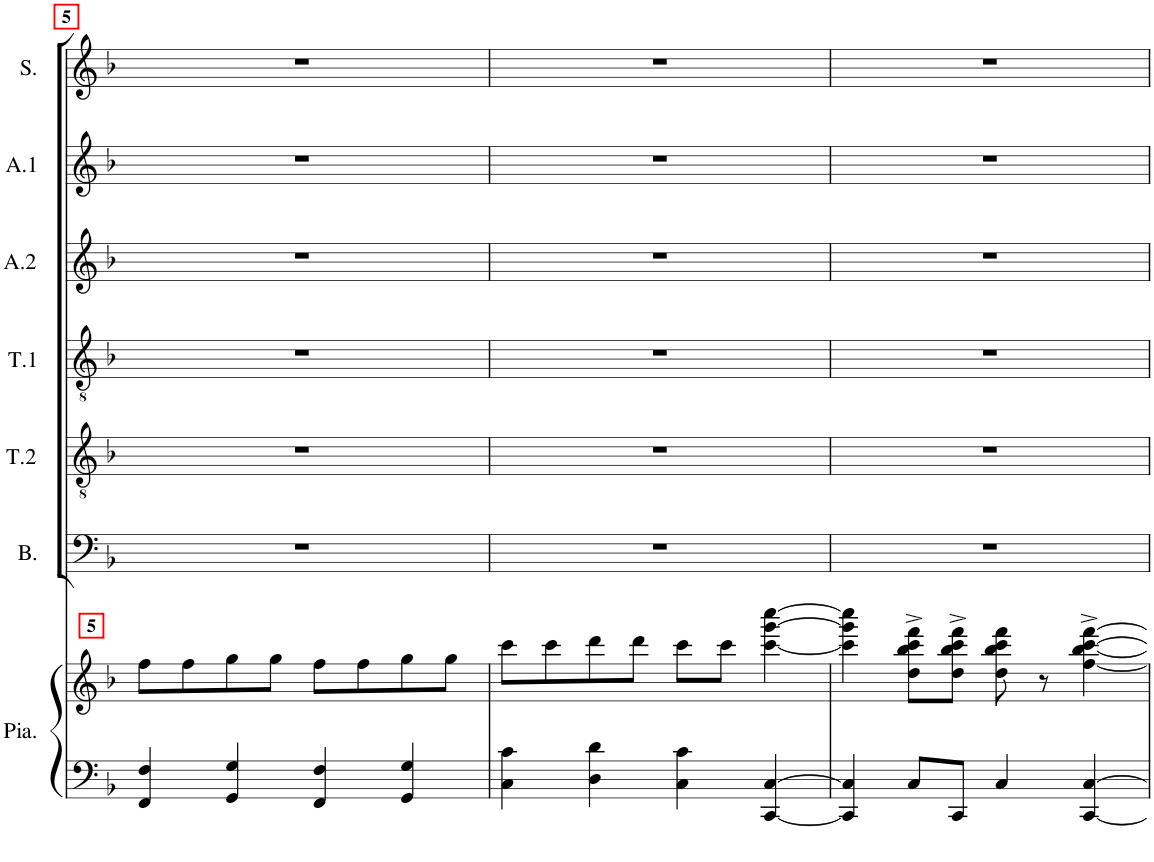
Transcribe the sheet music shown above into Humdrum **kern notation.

**kern	**kern	**kern	**kern	**kern	**kern	**kern	**kern
*part7	*part7	*part6	*part5	*part4	*part3	*part2	*part1
*staff8	*staff7	*staff6	*staff5	*staff4	*staff3	*staff2	*staff1
*I"Piano	*	*I"Basse	*I"Ténor 2	*I"Ténor 1	*I"Alto 2	*I"Alto 1	*I"Soprano
*I'Pia.	*	*I'B.	*I'T.2	*I'T.1	*I'A.2	*I'A.1	*I'S.
!!LO:PB:g=z
*clefF4	*clefG2	*clefF4	*clefGv2	*clefGv2	*clefG2	*clefG2	*clefG2
*k[b-]	*k[b-]	*k[b-]	*k[b-]	*k[b-]	*k[b-]	*k[b-]	*k[b-]
*M2/2	*M2/2	*M2/2	*M2/2	*M2/2	*M2/2	*M2/2	*M2/2
*met(c|)	*met(c|)	*met(c|)	*met(c|)	*met(c|)	*met(c|)	*met(c|)	*met(c|)
=5	=5	=5	=5	=5	=5	=5	=5
!	!LO:TX:a:B:t=5	!	!	!	!	!	!
4FF/ 4F/	8ff\L	1r	1r	1r	1r	1r	1r
.	8ff\	.	.	.	.	.	.
4GG/ 4G/	8gg\	.	.	.	.	.	.
.	8gg\J	.	.	.	.	.	.
4FF/ 4F/	8ff\L	.	.	.	.	.	.
.	8ff\	.	.	.	.	.	.
4GG/ 4G/	8gg\	.	.	.	.	.	.
.	8gg\J	.	.	.	.	.	.
=6	=6	=6	=6	=6	=6	=6	=6
4C\ 4c\	8ccc\L	1r	1r	1r	1r	1r	1r
.	8ccc\	.	.	.	.	.	.
4D\ 4d\	8ddd\	.	.	.	.	.	.
.	8ddd\J	.	.	.	.	.	.
4C\ 4c\	8ccc\L	.	.	.	.	.	.
.	8ccc\J	.	.	.	.	.	.
[4CC/ [4C/	[4ccc\ [4ggg\ [4cccc\	.	.	.	.	.	.
=7	=7	=7	=7	=7	=7	=7	=7
4CC/] 4C/]	4ccc\] 4ggg\] 4cccc\]	1r	1r	1r	1r	1r	1r
8C/L	8dd\^ 8bb-\^ 8ccc\^ 8fff\^L	.	.	.	.	.	.
8CC/J	8dd\^ 8bb-\^ 8ccc\^ 8fff\^J	.	.	.	.	.	.
4C/	8dd\ 8bb-\ 8ccc\ 8fff\	.	.	.	.	.	.
.	8r	.	.	.	.	.	.
[4CC/ [4C/	[4ff\^ [4bb-\^ [4ccc\^ [4fff\^	.	.	.	.	.	.
=	=	=	=	=	=	=	=
*-	*-	*-	*-	*-	*-	*-	*-
